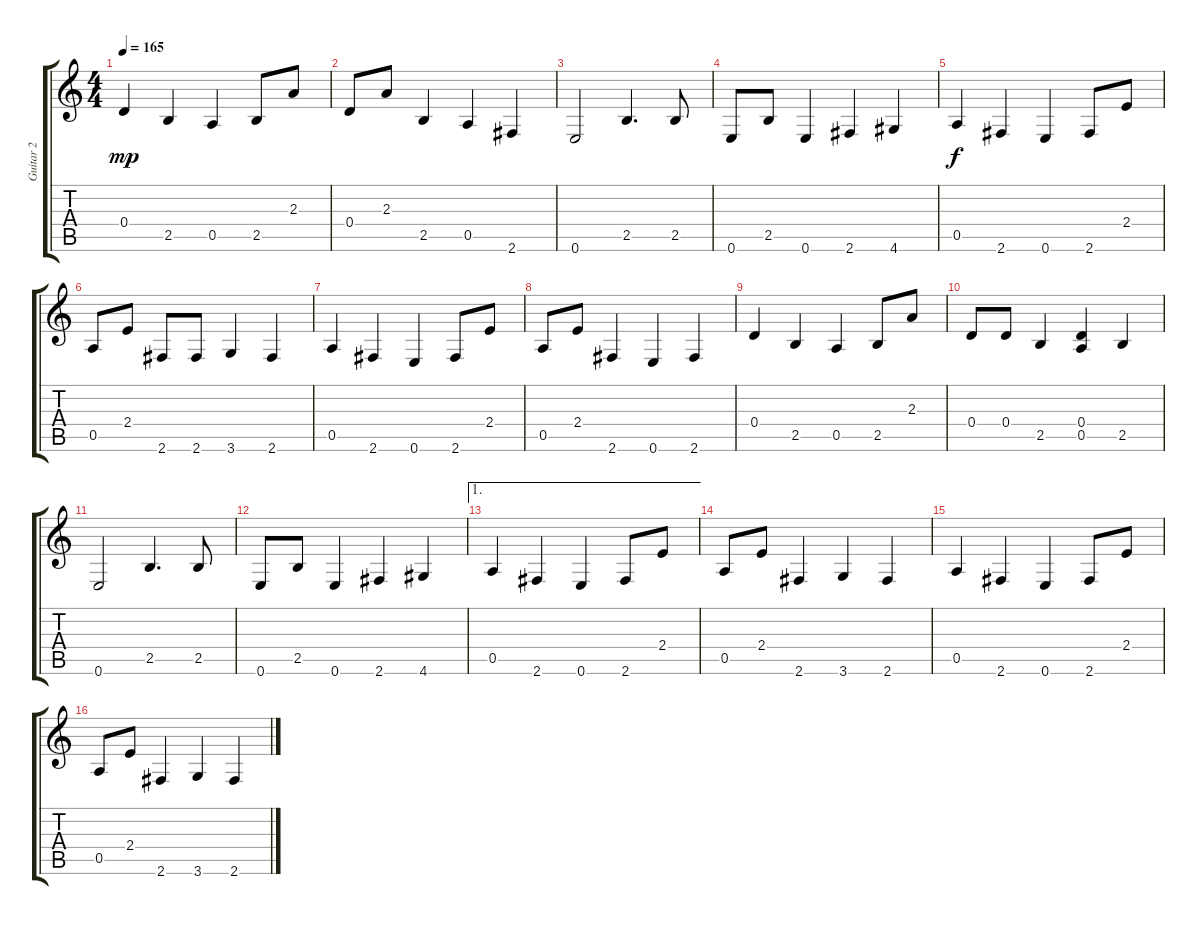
\track ("Guitar 2" "Guitar 2") {instrument electricguitarclean}
\staff {score tabs}
\tuning (E4 B3 G3 D3 A2 E2) {hide}
\ts (4 4)
\tempo 165
\clef g2
\ks c
0.4.4{dy mp} 2.5.4 0.5.4 2.5.8 2.3.8 |
0.4.8 2.3.8 2.5.4 0.5.4 2.6.4 |
0.6.2 2.5.4{d} 2.5.8 |
0.6.8 2.5.8 0.6.4 2.6.4 4.6.4 |
0.5.4{dy f} 2.6.4 0.6.4 2.6.8 2.4.8 |
0.5.8 2.4.8 2.6.8 2.6.8 3.6.4 2.6.4 |
0.5.4 2.6.4 0.6.4 2.6.8 2.4.8 |
0.5.8 2.4.8 2.6.4 0.6.4 2.6.4 |
0.4.4 2.5.4 0.5.4 2.5.8 2.3.8 |
0.4.8 0.4.8 2.5.4 (0.4 0.5).4 2.5.4 |
0.6.2 2.5.4{d} 2.5.8 |
0.6.8 2.5.8 0.6.4 2.6.4 4.6.4 |
\ae 1
0.5.4 2.6.4 0.6.4 2.6.8 2.4.8 |
0.5.8 2.4.8 2.6.4 3.6.4 2.6.4 |
0.5.4 2.6.4 0.6.4 2.6.8 2.4.8 |
0.5.8 2.4.8 2.6.4 3.6.4 2.6.4
